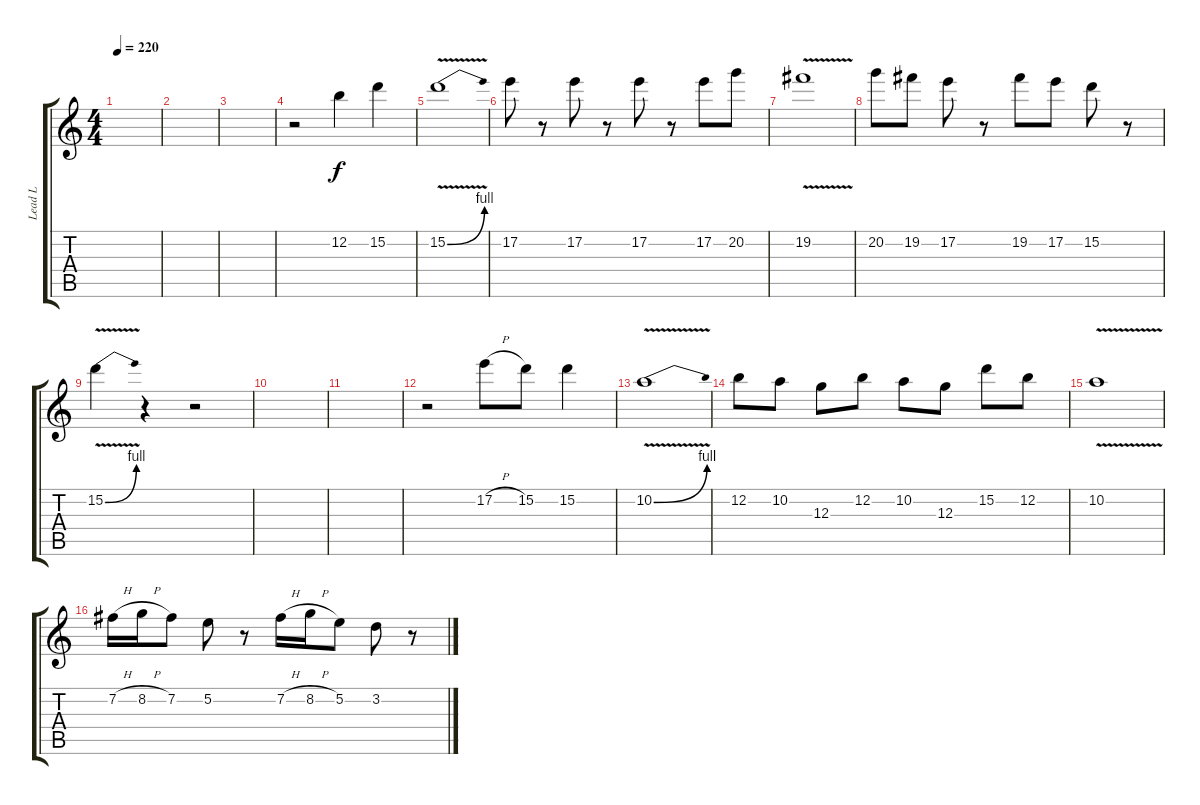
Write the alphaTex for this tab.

\track ("Lead L" "Lead L") {instrument distortionguitar}
\staff {score tabs}
\tuning (E4 B3 G3 D3 A2 E2) {hide}
\ts (4 4)
\tempo 220
\clef g2
\ks c
|
|
|
r.2 12.2.4 15.2.4 |
15.2{be (bend 0 0 60 4) v}.1 |
17.2.8 r.8 17.2.8 r.8 17.2.8 r.8 17.2.8 20.2.8 |
19.2{v}.1 |
20.2.8 19.2.8 17.2.8 r.8 19.2.8 17.2.8 15.2.8 r.8 |
15.2{be (bend 0 0 60 4) v}.4 r.4 r.2 |
|
|
r.2 17.2{h}.8 15.2.8 15.2.4 |
10.2{be (bend 0 0 60 4) v}.1 |
12.2.8 10.2.8 12.3.8 12.2.8 10.2.8 12.3.8 15.2.8 12.2.8 |
10.2{v}.1 |
7.2{h}.16 8.2{h}.16 7.2.8 5.2.8 r.8 7.2{h}.16 8.2{h}.16 5.2.8 3.2.8 r.8
